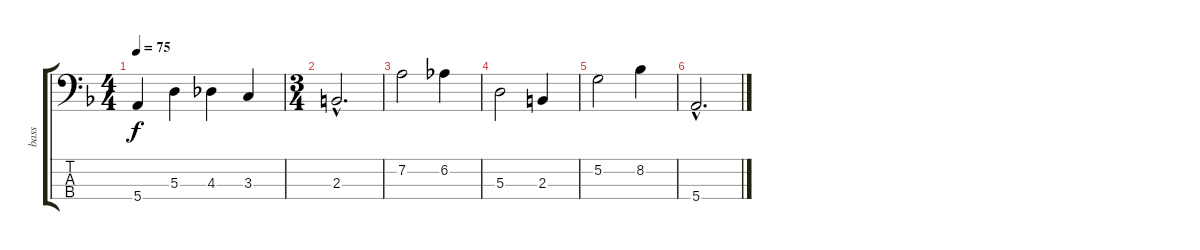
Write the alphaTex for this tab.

\track ("bass" "bass") {instrument acousticbass}
\staff {score tabs}
\tuning (G2 D2 A1 E1) {hide}
\ts (4 4)
\tempo 75
\clef f4
\ks f
5.4.4{dy f} 5.3.4 4.3.4 3.3.4 |
\ts (3 4)
2.3{hac}.2{d} |
7.2.2 6.2.4 |
5.3.2 2.3.4 |
5.2.2 8.2.4 |
5.4{hac}.2{d}
